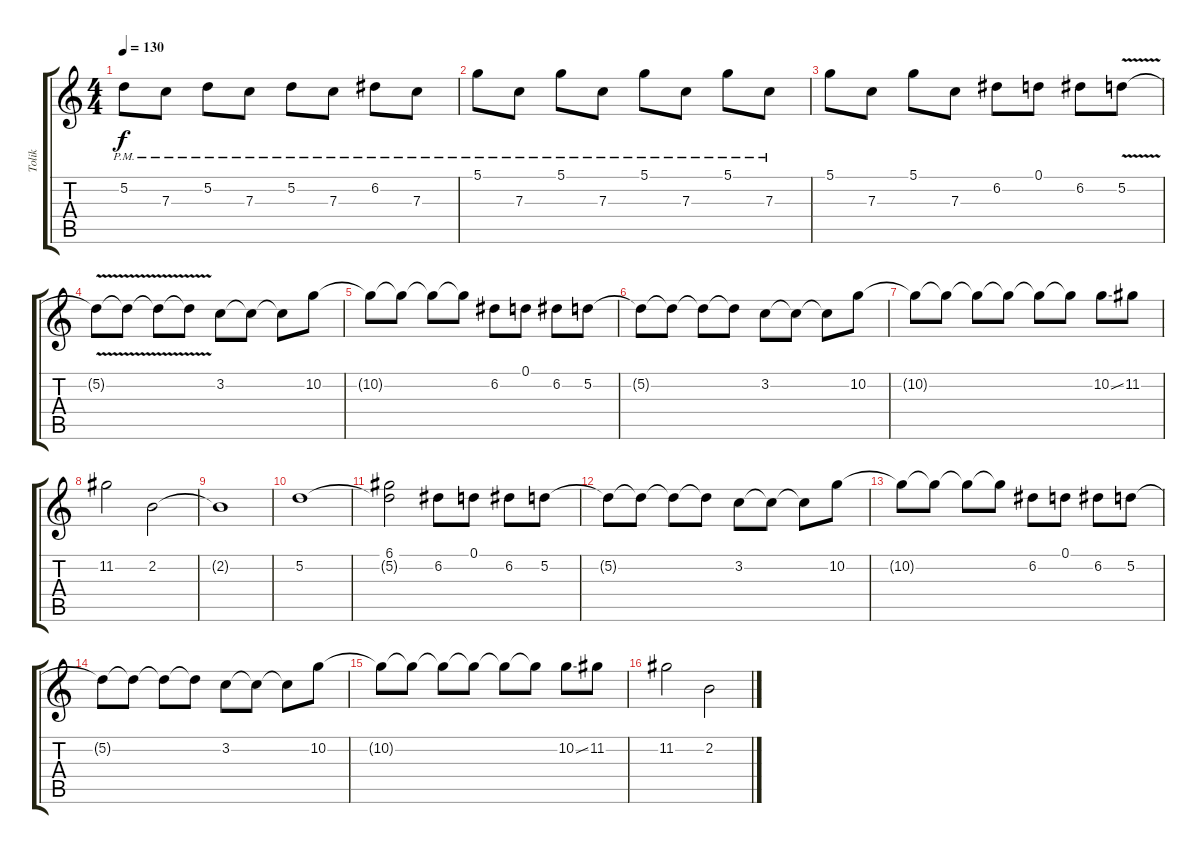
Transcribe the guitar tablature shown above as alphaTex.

\track ("Tolik" "Tolik") {instrument distortionguitar}
\staff {score tabs}
\tuning (D4 A3 F3 C3 G2 C2) {hide}
\ts (4 4)
\tempo 130
\clef g2
\ks c
5.2{pm}.8{dy f} 7.3{pm}.8 5.2{pm}.8 7.3{pm}.8 5.2{pm}.8 7.3{pm}.8 6.2{pm}.8 7.3{pm}.8 |
5.1{pm}.8 7.3{pm}.8 5.1{pm}.8 7.3{pm}.8 5.1{pm}.8 7.3{pm}.8 5.1{pm}.8 7.3{pm}.8 |
5.1.8 7.3.8 5.1.8 7.3.8 6.2.8 0.1.8 6.2.8 5.2{v}.8 |
5.2{v t}.8 5.2{v t}.8 5.2{v t}.8 5.2{v t}.8 3.2.8 3.2{t}.8 3.2{t}.8 10.2.8 |
10.2{t}.8 10.2{t}.8 10.2{t}.8 10.2{t}.8 6.2.8 0.1.8 6.2.8 5.2.8 |
5.2{t}.8 5.2{t}.8 5.2{t}.8 5.2{t}.8 3.2.8 3.2{t}.8 3.2{t}.8 10.2.8 |
10.2{t}.8 10.2{t}.8 10.2{t}.8 10.2{t}.8 10.2{t}.8 10.2{t}.8 10.2{ss}.8 11.2.8 |
11.2.2 2.2.2 |
2.2{t}.1 |
5.2.1 |
(6.1 5.2{t}).2 6.2.8 0.1.8 6.2.8 5.2.8 |
5.2{t}.8 5.2{t}.8 5.2{t}.8 5.2{t}.8 3.2.8 3.2{t}.8 3.2{t}.8 10.2.8 |
10.2{t}.8 10.2{t}.8 10.2{t}.8 10.2{t}.8 6.2.8 0.1.8 6.2.8 5.2.8 |
5.2{t}.8 5.2{t}.8 5.2{t}.8 5.2{t}.8 3.2.8 3.2{t}.8 3.2{t}.8 10.2.8 |
10.2{t}.8 10.2{t}.8 10.2{t}.8 10.2{t}.8 10.2{t}.8 10.2{t}.8 10.2{ss}.8 11.2.8 |
11.2.2 2.2.2
